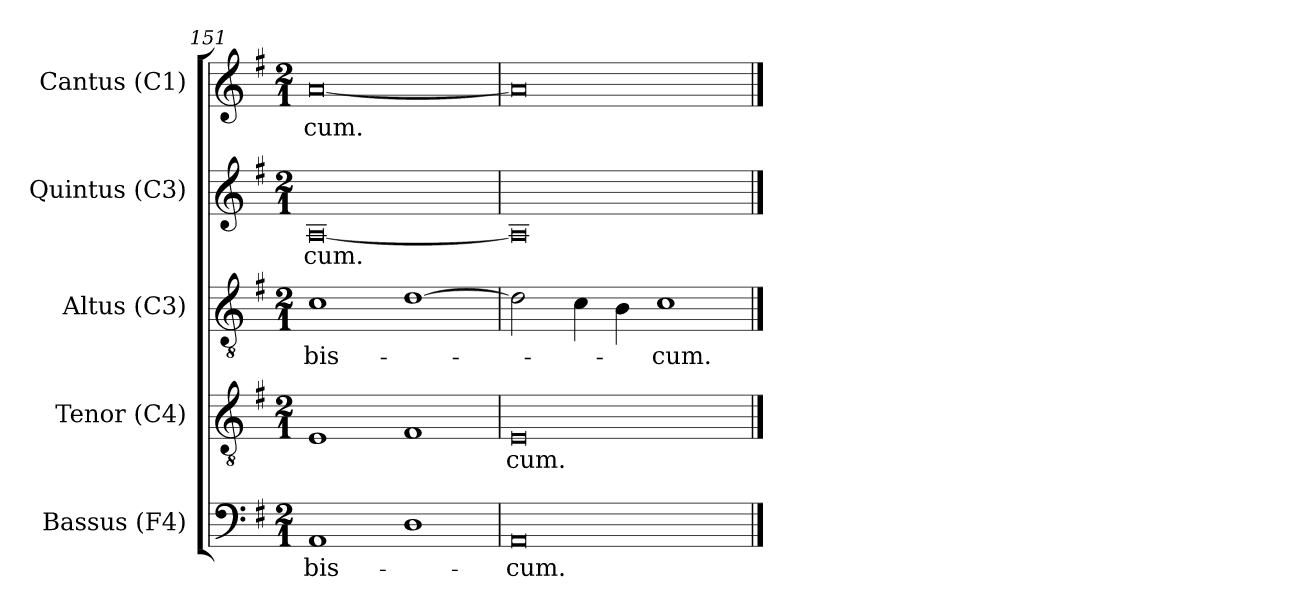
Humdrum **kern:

**kern	**text	**kern	**text	**kern	**text	**kern	**text	**kern	**text
*part5	*part5	*part4	*part4	*part3	*part3	*part2	*part2	*part1	*part1
*staff5	*staff5	*staff4	*staff4	*staff3	*staff3	*staff2	*staff2	*staff1	*staff1
*I"Bassus (F4)	*	*I"Tenor (C4)	*	*I"Altus (C3)	*	*I"Quintus (C3)	*	*I"Cantus (C1)	*
*I'B	*	*I'T	*	*I'A	*	*I'Q	*	*I'C	*
*clefF4	*	*clefGv2	*	*clefGv2	*	*clefG2	*	*clefG2	*
*k[f#]	*	*k[f#]	*	*k[f#]	*	*k[f#]	*	*k[f#]	*
*G:	*	*G:	*	*G:	*	*G:	*	*G:	*
*M2/1	*	*M2/1	*	*M2/1	*	*M2/1	*	*M2/1	*
=151	=151	=151	=151	=151	=151	=151	=151	=151	=151
!	!LO:LY:b:color=#000000	!	!	!	!	!	!	!	!
!	!	!	!	!	!LO:LY:b:color=#000000	!	!	!	!
!	!	!	!	!	!	!	!LO:LY:b:color=#000000	!	!
!	!	!	!	!	!	!	!	!	!LO:LY:b:color=#000000
1AAi	-bis-	1Ei	.	1ci	-bis-	[0Ai	-cum.	[0ai	-cum.
1Di	.	1F#i	.	[1di	.	.	.	.	.
=152	=152	=152	=152	=152	=152	=152	=152	=152	=152
!	!LO:LY:b:color=#000000	!	!	!	!	!	!	!	!
!	!	!	!LO:LY:b:color=#000000	!	!	!	!	!	!
0AAi	-cum.	0Ei	-cum.	2di\]	.	0Ai]	.	0ai]	.
.	.	.	.	4ci\	.	.	.	.	.
.	.	.	.	4Bi\	.	.	.	.	.
!	!	!	!	!	!LO:LY:b:color=#000000	!	!	!	!
.	.	.	.	1ci	-cum.	.	.	.	.
==	==	==	==	==	==	==	==	==	==
*-	*-	*-	*-	*-	*-	*-	*-	*-	*-
